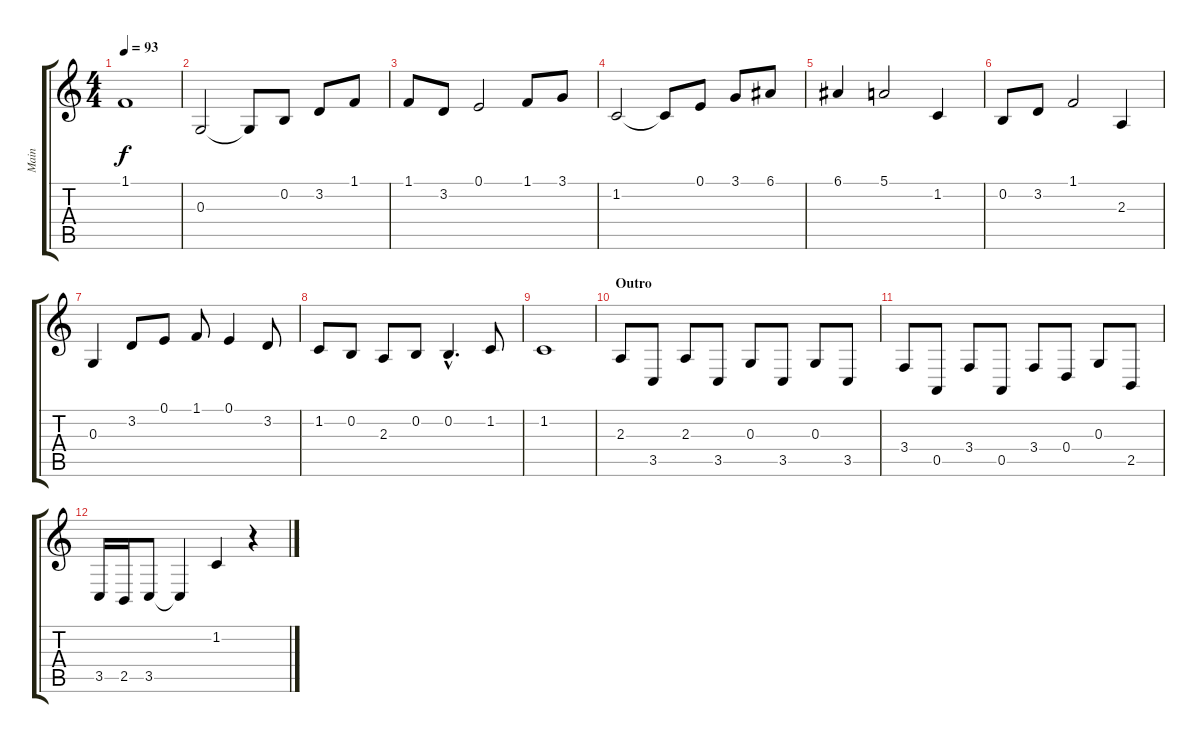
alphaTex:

\track ("Main" "Main") {instrument flute}
\staff {score tabs}
\tuning (E4 B3 G3 D3 A2 E2) {hide}
\ts (4 4)
\tempo 93
\clef g2
\ks c
1.1.1{dy f} |
0.3.2 0.3{t}.8 0.2.8 3.2.8 1.1.8 |
1.1.8 3.2.8 0.1.2 1.1.8 3.1.8 |
1.2.2 1.2{t}.8 0.1.8 3.1.8 6.1.8 |
6.1.4 5.1.2 1.2.4 |
0.2.8 3.2.8 1.1.2 2.3.4 |
0.3.4 3.2.8 0.1.8 1.1.8 0.1.4 3.2.8 |
1.2.8 0.2.8 2.3.8 0.2.8 0.2{hac}.4{d} 1.2.8 |
1.2.1 |
\section ("" "Outro")
2.3.8{volume 8 balance 16} 3.5.8{balance 0} 2.3.8 3.5.8 0.3.8 3.5.8 0.3.8 3.5.8 |
3.4.8 0.5.8 3.4.8 0.5.8 3.4.8 0.4.8 0.3.8 2.5.8 |
3.5.16 2.5.16 3.5.8 3.5{t}.4 1.2.4 r.4
